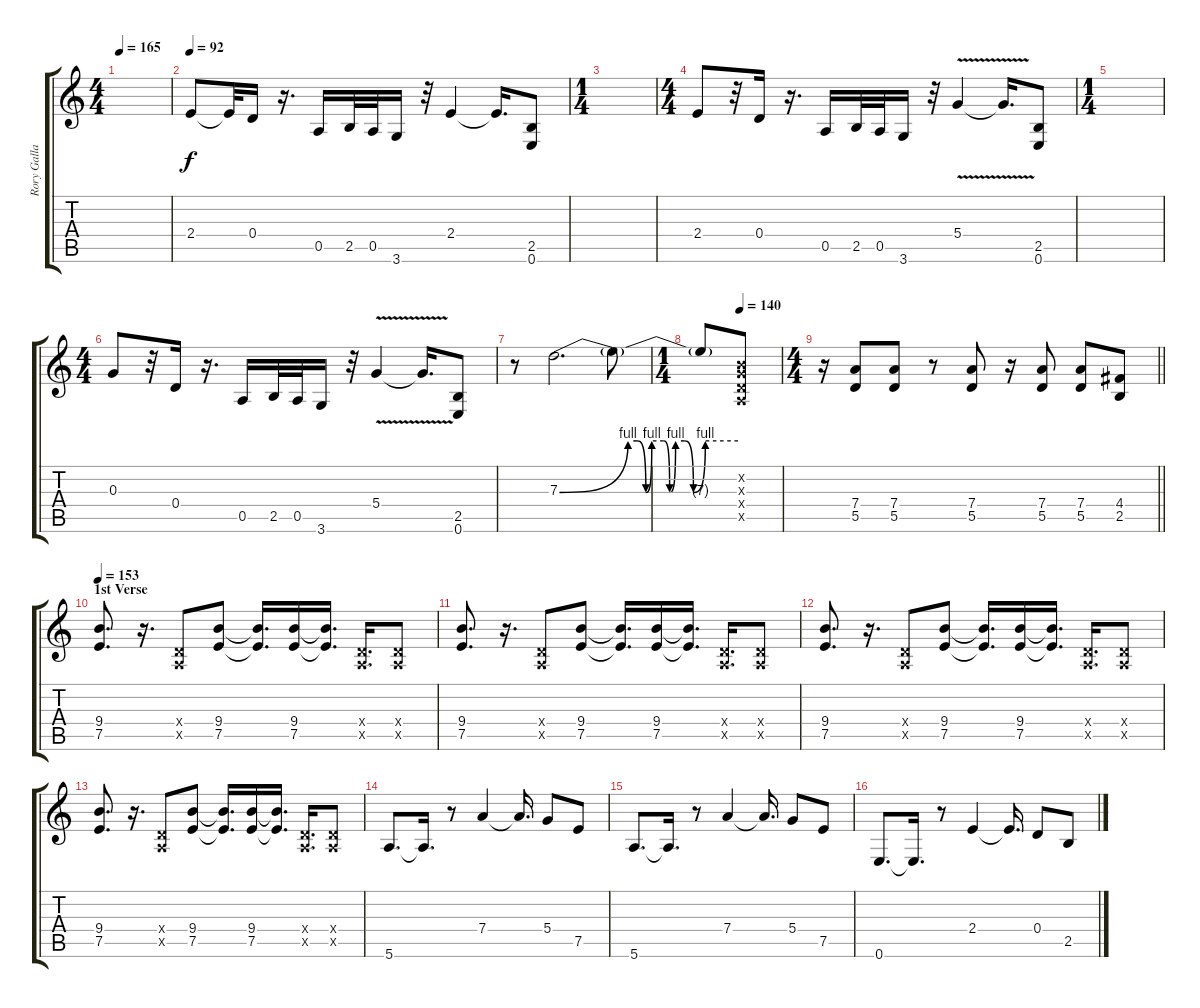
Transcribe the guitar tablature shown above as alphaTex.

\track ("Rory Gallagher" "Rory Galla") {instrument overdrivenguitar}
\staff {score tabs}
\tuning (E4 B3 G3 D3 A2 E2) {hide}
\ts (4 4)
\tempo 165
\clef g2
\ks c
|
\tempo 92
2.4.8 2.4{t}.32 0.4.16 r.16{d} 0.5.16 2.5.32 0.5.32 3.6.16 r.32 2.4.4 2.4{t}.16{d} (2.5 0.6).8 |
\ts (1 4)
|
\ts (4 4)
2.4.8 r.32 0.4.16 r.16{d} 0.5.16 2.5.32 0.5.32 3.6.16 r.32 5.4{v}.4 5.4{t}.16{d} (2.5 0.6).8 |
\ts (1 4)
|
\ts (4 4)
0.3.8 r.32 0.4.16 r.16{d} 0.5.16 2.5.32 0.5.32 3.6.16 r.32 5.4{v}.4 5.4{t}.16{d} (2.5 0.6).8 |
r.8 7.3{be (custom 0 0 23 4 26 4 29 0 31 4 35 4 37 0 39 4 42 4 45 0 49 4 60 4)}.2{d} 7.3{t}.8 |
\ts (1 4)
\tempo (140 0.5)
7.3{t}.8 (0.2{x} 0.3{x} 0.4{x} 0.5{x}).8 |
\ts (4 4)
\barLineRight lightlight
r.16 (7.4 5.5).8 (7.4 5.5).8 r.8 (7.4 5.5).8 r.16 (7.4 5.5).8 (7.4 5.5).8 (4.4 2.5).8 |
\section ("" "1st Verse")
\tempo 153
(9.4 7.5).8{d} r.16{d} (0.4{x} 0.5{x}).8 (9.4 7.5).8 (9.4{t} 7.5{t}).16{d} (9.4 7.5).16 (9.4{t} 7.5{t}).16{d} (0.4{x} 0.5{x}).16{d} (0.4{x} 0.5{x}).8 |
(9.4 7.5).8{d} r.16{d} (0.4{x} 0.5{x}).8 (9.4 7.5).8 (9.4{t} 7.5{t}).16{d} (9.4 7.5).16 (9.4{t} 7.5{t}).16{d} (0.4{x} 0.5{x}).16{d} (0.4{x} 0.5{x}).8 |
(9.4 7.5).8{d} r.16{d} (0.4{x} 0.5{x}).8 (9.4 7.5).8 (9.4{t} 7.5{t}).16{d} (9.4 7.5).16 (9.4{t} 7.5{t}).16{d} (0.4{x} 0.5{x}).16{d} (0.4{x} 0.5{x}).8 |
(9.4 7.5).8{d} r.16{d} (0.4{x} 0.5{x}).8 (9.4 7.5).8 (9.4{t} 7.5{t}).16{d} (9.4 7.5).16 (9.4{t} 7.5{t}).16{d} (0.4{x} 0.5{x}).16{d} (0.4{x} 0.5{x}).8 |
5.6.8{d} 5.6{t}.16{d} r.8 7.4.4 7.4{t}.16{d} 5.4.8 7.5.8 |
5.6.8{d} 5.6{t}.16{d} r.8 7.4.4 7.4{t}.16{d} 5.4.8 7.5.8 |
0.6.8{d} 0.6{t}.16{d} r.8 2.4.4 2.4{t}.16{d} 0.4.8 2.5.8
